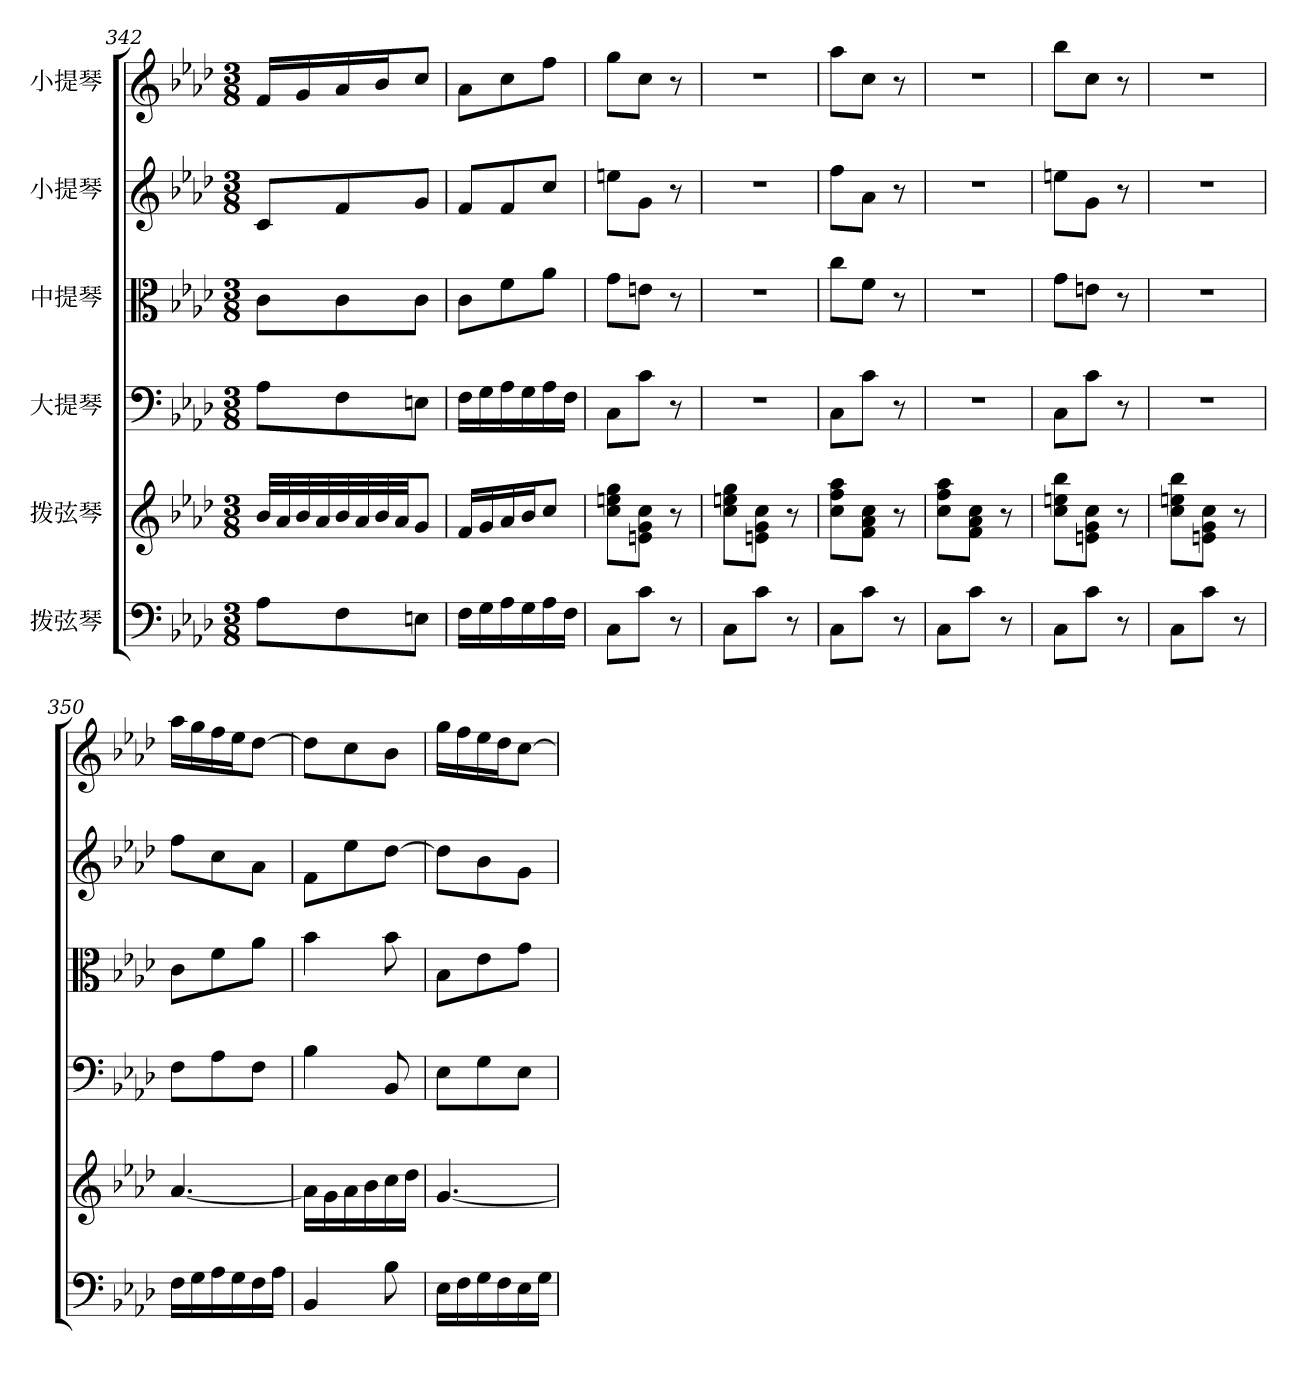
**kern	**kern	**kern	**kern	**kern	**kern
*part6	*part5	*part4	*part3	*part2	*part1
*staff6	*staff5	*staff4	*staff3	*staff2	*staff1
*I"拨弦琴	*I"拨弦琴	*I"大提琴	*I"中提琴	*I"小提琴	*I"小提琴
!!LO:PB:g=z
*clefF4	*clefG2	*clefF4	*clefC3	*clefG2	*clefG2
*k[b-e-a-d-]	*k[b-e-a-d-]	*k[b-e-a-d-]	*k[b-e-a-d-]	*k[b-e-a-d-]	*k[b-e-a-d-]
*M3/8	*M3/8	*M3/8	*M3/8	*M3/8	*M3/8
=342	=342	=342	=342	=342	=342
8A-\L	32b-/LLL	8A-\L	8c\L	8c/L	16f/LL
.	32a-/	.	.	.	.
.	32b-/	.	.	.	16g/
.	32a-/	.	.	.	.
8F\	32b-/	8F\	8c\	8f/	16a-/
.	32a-/	.	.	.	.
.	32b-/	.	.	.	16b-/J
.	32a-/JJ	.	.	.	.
8En\J	8g/J	8En\J	8c\J	8g/J	8cc/J
=343	=343	=343	=343	=343	=343
16F\LL	16f/LL	16F\LL	8c\L	8f/L	8a-\L
16G\	16g/	16G\	.	.	.
16A-\	16a-/	16A-\	8f\	8f/	8cc\
16G\	16b-/J	16G\	.	.	.
16A-\	8cc/J	16A-\	8a-\J	8cc/J	8ff\J
16F\JJ	.	16F\JJ	.	.	.
=344	=344	=344	=344	=344	=344
8C\L	8cc\ 8een\ 8gg\L	8C\L	8g\L	8een\L	8gg\L
8c\J	8en\ 8g\ 8cc\J	8c\J	8en\J	8g\J	8cc\J
8r	8r	8r	8r	8r	8r
=345	=345	=345	=345	=345	=345
8C\L	8cc\ 8een\ 8gg\L	4.r	4.r	4.r	4.r
8c\J	8en\ 8g\ 8cc\J	.	.	.	.
8r	8r	.	.	.	.
=346	=346	=346	=346	=346	=346
8C\L	8cc\ 8ff\ 8aa-\L	8C\L	8cc\L	8ff\L	8aa-\L
8c\J	8f\ 8a-\ 8cc\J	8c\J	8f\J	8a-\J	8cc\J
8r	8r	8r	8r	8r	8r
=347	=347	=347	=347	=347	=347
8C\L	8cc\ 8ff\ 8aa-\L	4.r	4.r	4.r	4.r
8c\J	8f\ 8a-\ 8cc\J	.	.	.	.
8r	8r	.	.	.	.
=348	=348	=348	=348	=348	=348
8C\L	8cc\ 8een\ 8bb-\L	8C\L	8g\L	8een\L	8bb-\L
8c\J	8en\ 8g\ 8cc\J	8c\J	8en\J	8g\J	8cc\J
8r	8r	8r	8r	8r	8r
!!LO:LB:g=z
=349	=349	=349	=349	=349	=349
8C\L	8cc\ 8een\ 8bb-\L	4.r	4.r	4.r	4.r
8c\J	8en\ 8g\ 8cc\J	.	.	.	.
8r	8r	.	.	.	.
=350	=350	=350	=350	=350	=350
16F\LL	[4.a-/	8F\L	8c\L	8ff\L	16aa-\LL
16G\	.	.	.	.	16gg\
16A-\	.	8A-\	8f\	8cc\	16ff\
16G\	.	.	.	.	16ee-\J
16F\	.	8F\J	8a-\J	8a-\J	[8dd-\J
16A-\JJ	.	.	.	.	.
=351	=351	=351	=351	=351	=351
4BB-/	16a-\LL]	4B-\	4b-\	8f\L	8dd-\L]
.	16g\	.	.	.	.
.	16a-\	.	.	8ee-\	8cc\
.	16b-\	.	.	.	.
8B-\	16cc\	8BB-/	8b-\	[8dd-\J	8b-\J
.	16dd-\JJ	.	.	.	.
=352	=352	=352	=352	=352	=352
16E-\LL	[4.g/	8E-\L	8B-\L	8dd-\L]	16gg\LL
16F\	.	.	.	.	16ff\
16G\	.	8G\	8e-\	8b-\	16ee-\
16F\	.	.	.	.	16dd-\J
16E-\	.	8E-\J	8g\J	8g\J	[8cc\J
16G\JJ	.	.	.	.	.
=	=	=	=	=	=
*-	*-	*-	*-	*-	*-
